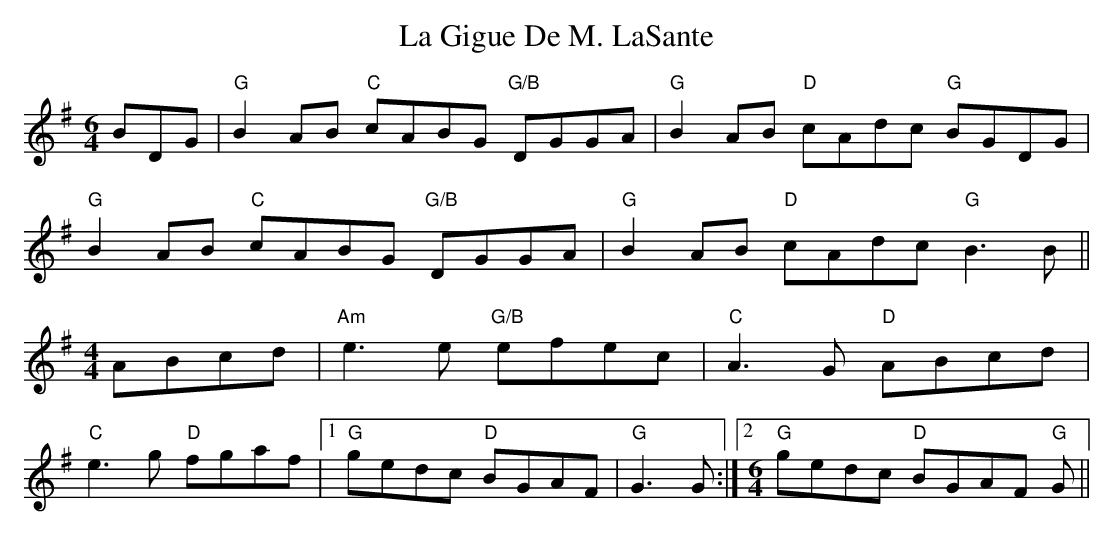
X:1
T: La Gigue De M. LaSante
M: 4/4
L: 1/8
K: Gmaj
M:6/4
BDG|"G"B2AB "C"cABG "G/B"DGGA|"G"B2AB "D"cAdc "G"BGDG|
"G"B2AB "C"cABG "G/B"DGGA|"G"B2AB "D"cAdc "G"B3B||
[M:4/4] ABcd|"Am"e3e "G/B"efec|"C"A3G "D"ABcd|
"C"e3g "D"fgaf|1 "G"gedc "D"BGAF|"G"G3G:|2 [M:6/4]"G"gedc "D"BGAF "G"G||
